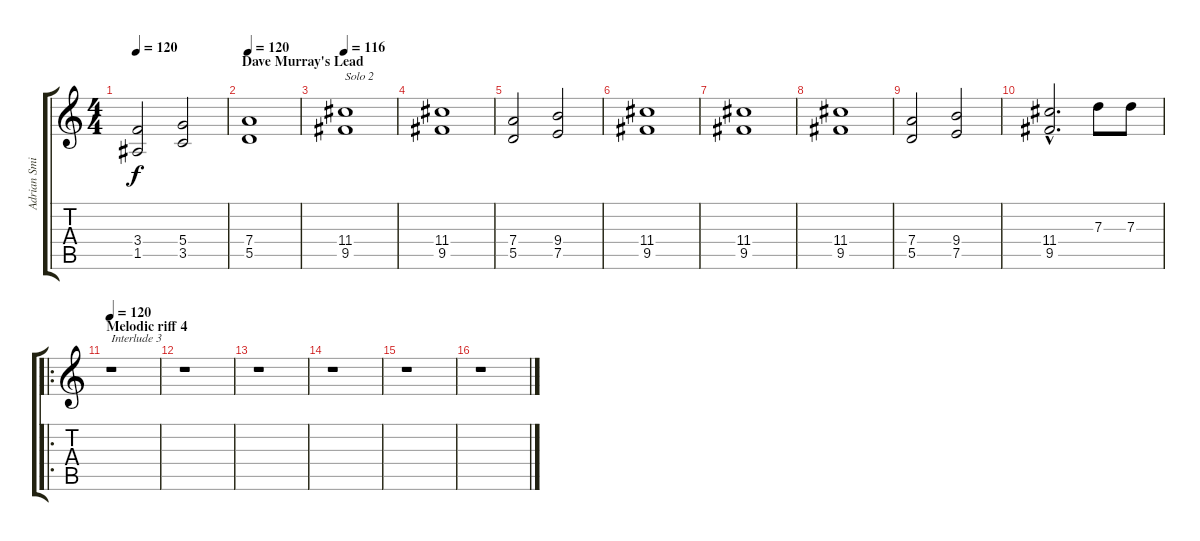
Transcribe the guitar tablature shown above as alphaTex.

\track ("Adrian Smith Rhythm" "Adrian Smi") {instrument distortionguitar}
\staff {score tabs}
\tuning (E4 B3 G3 D3 A2 E2) {hide}
\ts (4 4)
\tempo 120
\clef g2
\ks c
(3.4 1.5).2{dy f} (5.4 3.5).2 |
\section ("" "Dave Murray's Lead")
\tempo 120
(7.4 5.5).1 |
\tempo 116
(11.4 9.5).1{txt "Solo 2"} |
(11.4 9.5).1 |
(7.4 5.5).2 (9.4 7.5).2 |
(11.4 9.5).1 |
(11.4 9.5).1 |
(11.4 9.5).1 |
(7.4 5.5).2 (9.4 7.5).2 |
(11.4{hac} 9.5{hac}).2{d} 7.3.8 7.3.8 |
\ro
\section ("" "Melodic riff 4")
\tempo 120
r.1{txt "Interlude 3"} |
r.1 |
r.1 |
r.1 |
r.1 |
r.1
